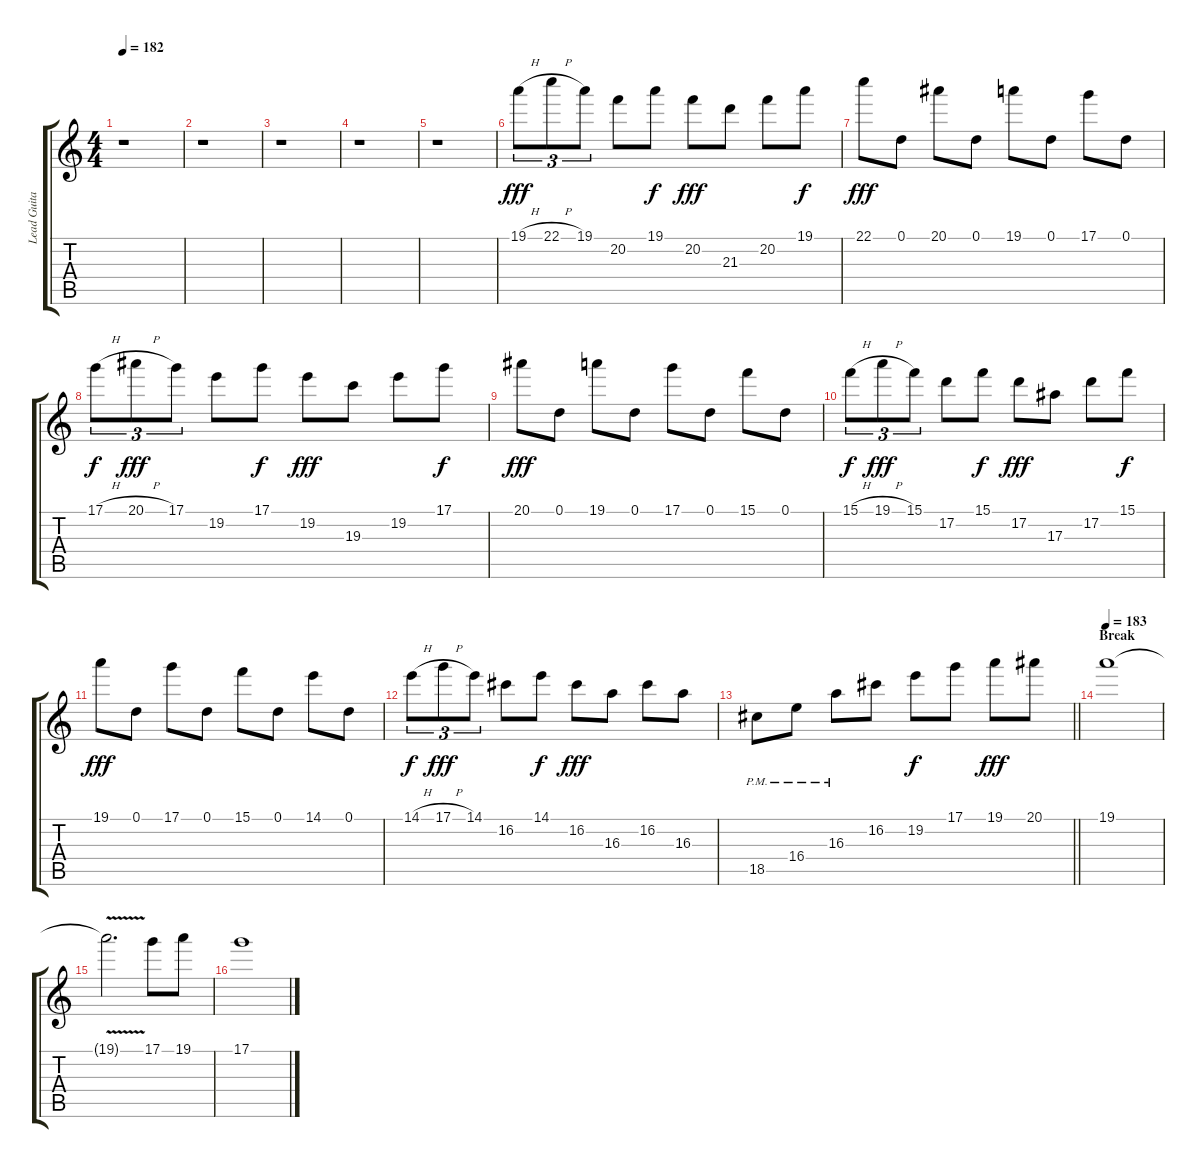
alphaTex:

\track ("Lead Guitar II" "Lead Guita") {instrument overdrivenguitar}
\staff {score tabs}
\tuning (D4 A3 F3 C3 G2 C2) {hide}
\ts (4 4)
\tempo 182
\clef g2
\ks c
r.1{dy fff} |
r.1 |
r.1 |
r.1 |
r.1 |
19.1{h}.8{tu (3 2) volume 16 balance 12 instrument overdrivenguitar} 22.1{h}.8{tu (3 2)} 19.1.8{tu (3 2)} 20.2.8 19.1.8{dy f} 20.2.8{dy fff} 21.3.8 20.2.8 19.1.8{dy f} |
22.1.8{dy fff} 0.1.8 20.1.8 0.1.8 19.1.8 0.1.8 17.1.8 0.1.8 |
17.1{h}.8{tu (3 2) dy f} 20.1{h}.8{tu (3 2) dy fff} 17.1.8{tu (3 2)} 19.2.8 17.1.8{dy f} 19.2.8{dy fff} 19.3.8 19.2.8 17.1.8{dy f} |
20.1.8{dy fff} 0.1.8 19.1.8 0.1.8 17.1.8 0.1.8 15.1.8 0.1.8 |
15.1{h}.8{tu (3 2) dy f} 19.1{h}.8{tu (3 2) dy fff} 15.1.8{tu (3 2)} 17.2.8 15.1.8{dy f} 17.2.8{dy fff} 17.3.8 17.2.8 15.1.8{dy f} |
19.1.8{dy fff} 0.1.8 17.1.8 0.1.8 15.1.8 0.1.8 14.1.8 0.1.8 |
14.1{h}.8{tu (3 2) dy f} 17.1{h}.8{tu (3 2) dy fff} 14.1.8{tu (3 2)} 16.2.8 14.1.8{dy f} 16.2.8{dy fff} 16.3.8 16.2.8 16.3.8 |
\barLineRight lightlight
18.5{pm}.8 16.4{pm}.8 16.3{pm}.8 16.2.8 19.2.8{dy f} 17.1.8 19.1.8{dy fff} 20.1.8 |
\section ("" "Break")
\tempo 183
19.1.1 |
19.1{v t}.2{d} 17.1.8 19.1.8 |
17.1.1
